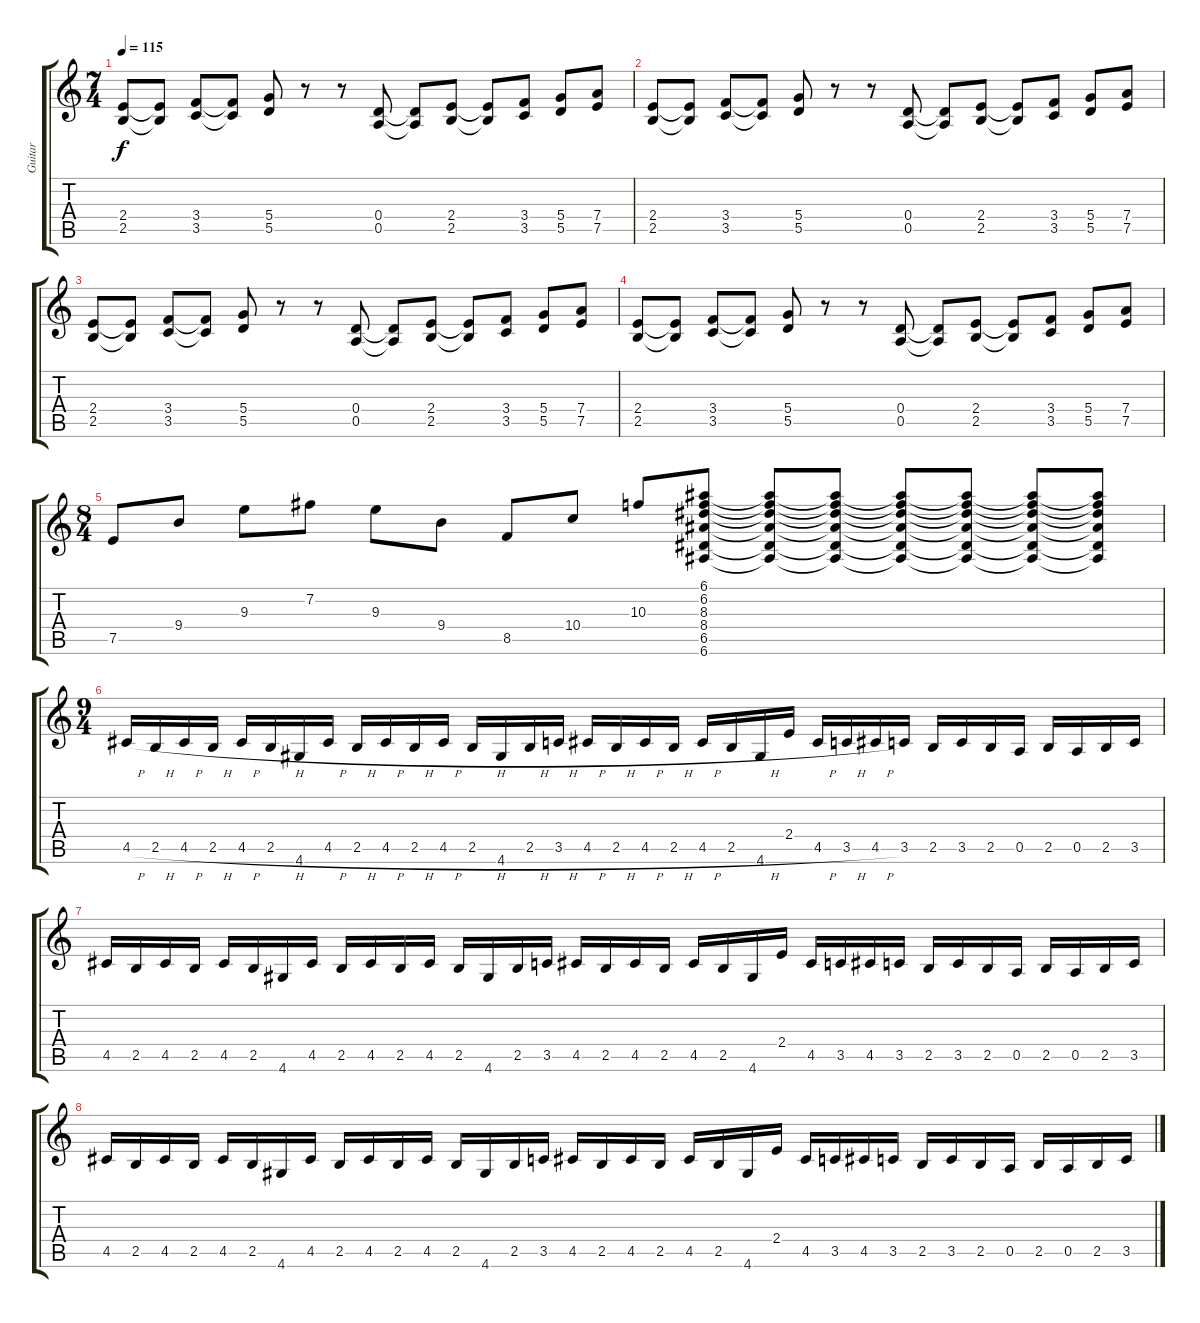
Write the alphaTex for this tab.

\track ("Guitar" "Guitar") {instrument distortionguitar}
\staff {score tabs}
\tuning (E4 B3 G3 D3 A2 E2) {hide}
\ts (7 4)
\tempo 115
\clef g2
\ks c
(2.4 2.5).8{dy f} (2.4{t} 2.5{t}).8 (3.4 3.5).8 (3.4{t} 3.5{t}).8 (5.4 5.5).8 r.8 r.8 (0.4 0.5).8 (0.4{t} 0.5{t}).8 (2.4 2.5).8 (2.4{t} 2.5{t}).8 (3.4 3.5).8 (5.4 5.5).8 (7.4 7.5).8 |
(2.4 2.5).8 (2.4{t} 2.5{t}).8 (3.4 3.5).8 (3.4{t} 3.5{t}).8 (5.4 5.5).8 r.8 r.8 (0.4 0.5).8 (0.4{t} 0.5{t}).8 (2.4 2.5).8 (2.4{t} 2.5{t}).8 (3.4 3.5).8 (5.4 5.5).8 (7.4 7.5).8 |
(2.4 2.5).8 (2.4{t} 2.5{t}).8 (3.4 3.5).8 (3.4{t} 3.5{t}).8 (5.4 5.5).8 r.8 r.8 (0.4 0.5).8 (0.4{t} 0.5{t}).8 (2.4 2.5).8 (2.4{t} 2.5{t}).8 (3.4 3.5).8 (5.4 5.5).8 (7.4 7.5).8 |
(2.4 2.5).8 (2.4{t} 2.5{t}).8 (3.4 3.5).8 (3.4{t} 3.5{t}).8 (5.4 5.5).8 r.8 r.8 (0.4 0.5).8 (0.4{t} 0.5{t}).8 (2.4 2.5).8 (2.4{t} 2.5{t}).8 (3.4 3.5).8 (5.4 5.5).8 (7.4 7.5).8 |
\ts (8 4)
7.5.8 9.4.8 9.3.8 7.2.8 9.3.8 9.4.8 8.5.8 10.4.8 10.3.8 (6.1 6.2 8.3 8.4 6.5 6.6).8 (6.1{t} 6.2{t} 8.3{t} 8.4{t} 6.5{t} 6.6{t}).8 (6.1{t} 6.2{t} 8.3{t} 8.4{t} 6.5{t} 6.6{t}).8 (6.1{t} 6.2{t} 8.3{t} 8.4{t} 6.5{t} 6.6{t}).8 (6.1{t} 6.2{t} 8.3{t} 8.4{t} 6.5{t} 6.6{t}).8 (6.1{t} 6.2{t} 8.3{t} 8.4{t} 6.5{t} 6.6{t}).8 (6.1{t} 6.2{t} 8.3{t} 8.4{t} 6.5{t} 6.6{t}).8 |
\ts (9 4)
4.5{h}.16 2.5{h}.16 4.5{h}.16 2.5{h}.16 4.5{h}.16 2.5{h}.16 4.6.16 4.5{h}.16 2.5{h}.16 4.5{h}.16 2.5{h}.16 4.5{h}.16 2.5{h}.16 4.6.16 2.5{h}.16 3.5{h}.16 4.5{h}.16 2.5{h}.16 4.5{h}.16 2.5{h}.16 4.5{h}.16 2.5{h}.16 4.6.16 2.4.16 4.5{h}.16 3.5{h}.16 4.5{h}.16 3.5.16 2.5.16 3.5.16 2.5.16 0.5.16 2.5.16 0.5.16 2.5.16 3.5.16 |
4.5.16 2.5.16 4.5.16 2.5.16 4.5.16 2.5.16 4.6.16 4.5.16 2.5.16 4.5.16 2.5.16 4.5.16 2.5.16 4.6.16 2.5.16 3.5.16 4.5.16 2.5.16 4.5.16 2.5.16 4.5.16 2.5.16 4.6.16 2.4.16 4.5.16 3.5.16 4.5.16 3.5.16 2.5.16 3.5.16 2.5.16 0.5.16 2.5.16 0.5.16 2.5.16 3.5.16 |
4.5.16 2.5.16 4.5.16 2.5.16 4.5.16 2.5.16 4.6.16 4.5.16 2.5.16 4.5.16 2.5.16 4.5.16 2.5.16 4.6.16 2.5.16 3.5.16 4.5.16 2.5.16 4.5.16 2.5.16 4.5.16 2.5.16 4.6.16 2.4.16 4.5.16 3.5.16 4.5.16 3.5.16 2.5.16 3.5.16 2.5.16 0.5.16 2.5.16 0.5.16 2.5.16 3.5.16
